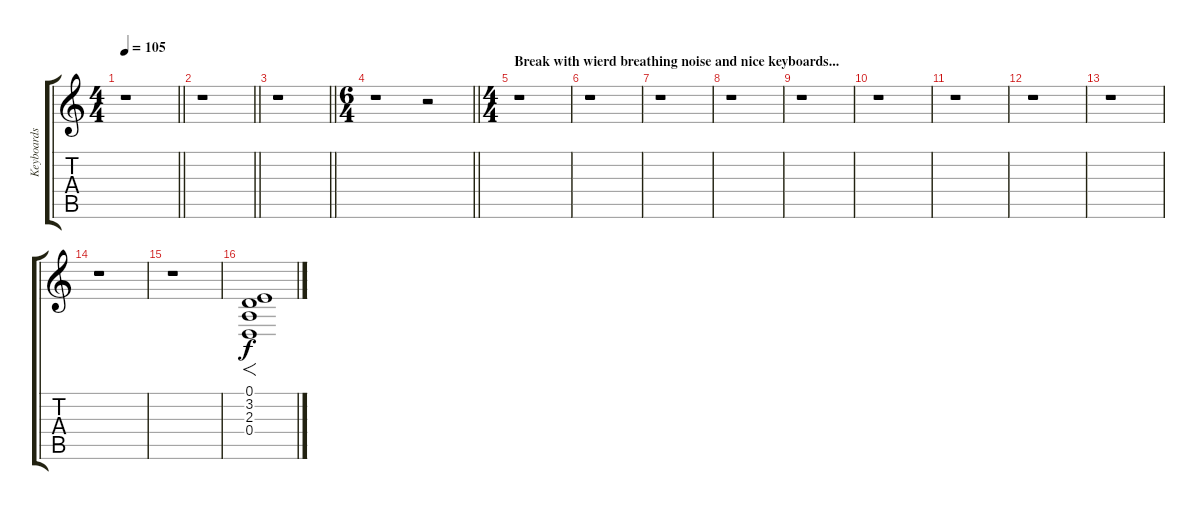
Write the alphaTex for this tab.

\track ("Keyboards 2" "Keyboards ") {instrument stringensemble1}
\staff {score tabs}
\tuning (E4 B3 G3 D3 A2 E2) {hide}
\ts (4 4)
\tempo 105
\clef g2
\barLineRight lightlight
\ks c
r.1{dy f} |
\barLineRight lightlight
r.1 |
\barLineRight lightlight
r.1 |
\ts (6 4)
\barLineRight lightlight
r.1 r.2 |
\ts (4 4)
\section ("" "Break with wierd breathing noise and nice keyboards...")
r.1 |
r.1 |
r.1 |
r.1 |
r.1 |
r.1 |
r.1 |
r.1 |
r.1 |
r.1 |
r.1 |
(0.1 3.2 2.3 0.4).1{f}
